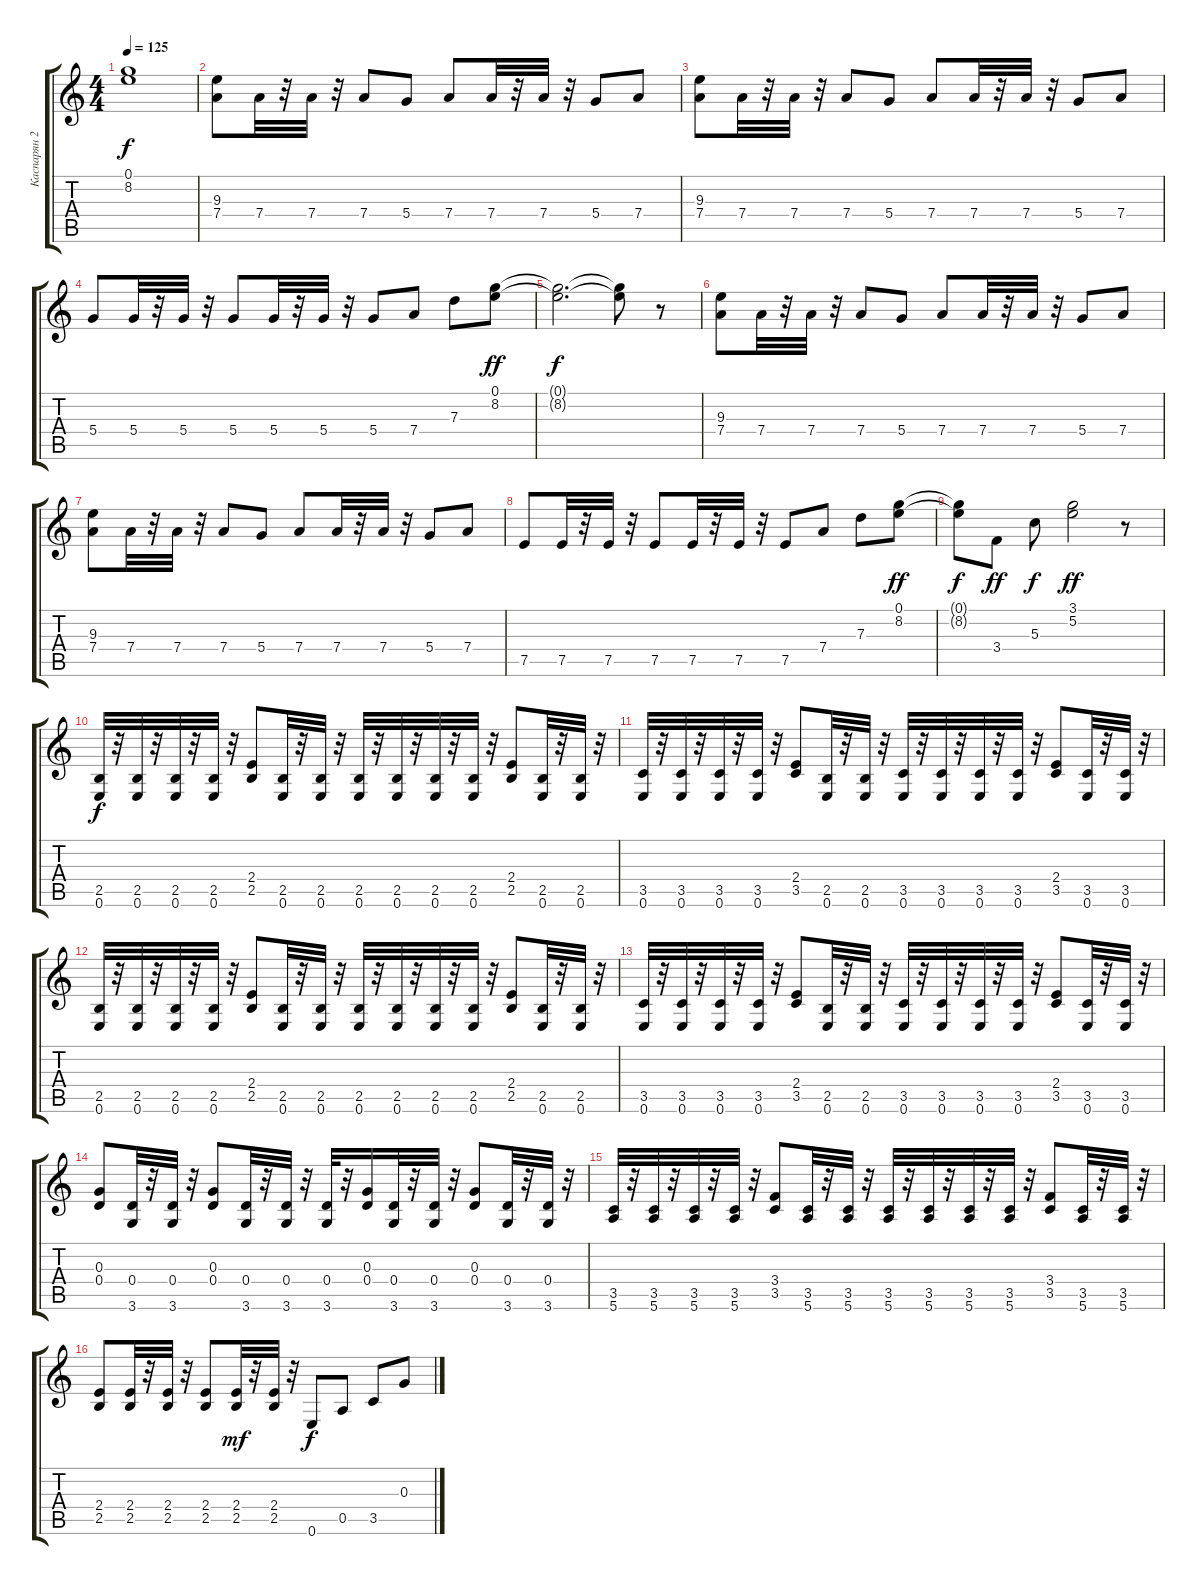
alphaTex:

\track ("Каспарян 2" "Каспарян 2") {instrument distortionguitar}
\staff {score tabs}
\tuning (E4 B3 G3 D3 A2 E2) {hide}
\ts (4 4)
\tempo 125
\clef g2
\ks c
(0.1{t} 8.2{t}).1{dy f} |
(9.3 7.4).8 7.4.32 r.32 7.4.32 r.32 7.4.8 5.4.8 7.4.8 7.4.32 r.32 7.4.32 r.32 5.4.8 7.4.8 |
(9.3 7.4).8 7.4.32 r.32 7.4.32 r.32 7.4.8 5.4.8 7.4.8 7.4.32 r.32 7.4.32 r.32 5.4.8 7.4.8 |
5.4.8 5.4.32 r.32 5.4.32 r.32 5.4.8 5.4.32 r.32 5.4.32 r.32 5.4.8 7.4.8 7.3.8 (0.1 8.2).8{dy ff} |
(0.1{t} 8.2{t}).2{d dy f} (0.1{t} 8.2{t}).8 r.8 |
(9.3 7.4).8 7.4.32 r.32 7.4.32 r.32 7.4.8 5.4.8 7.4.8 7.4.32 r.32 7.4.32 r.32 5.4.8 7.4.8 |
(9.3 7.4).8 7.4.32 r.32 7.4.32 r.32 7.4.8 5.4.8 7.4.8 7.4.32 r.32 7.4.32 r.32 5.4.8 7.4.8 |
7.5.8 7.5.32 r.32 7.5.32 r.32 7.5.8 7.5.32 r.32 7.5.32 r.32 7.5.8 7.4.8 7.3.8 (0.1 8.2).8{dy ff} |
(0.1{t} 8.2{t}).8{dy f} 3.4.8{dy ff} 5.3.8{dy f} (3.1 5.2).2{dy ff} r.8 |
(2.5 0.6).32{dy f} r.32 (2.5 0.6).32 r.32 (2.5 0.6).32 r.32 (2.5 0.6).32 r.32 (2.4 2.5).8 (2.5 0.6).32 r.32 (2.5 0.6).32 r.32 (2.5 0.6).32 r.32 (2.5 0.6).32 r.32 (2.5 0.6).32 r.32 (2.5 0.6).32 r.32 (2.4 2.5).8 (2.5 0.6).32 r.32 (2.5 0.6).32 r.32 |
(3.5 0.6).32 r.32 (3.5 0.6).32 r.32 (3.5 0.6).32 r.32 (3.5 0.6).32 r.32 (2.4 3.5).8 (2.5 0.6).32 r.32 (2.5 0.6).32 r.32 (3.5 0.6).32 r.32 (3.5 0.6).32 r.32 (3.5 0.6).32 r.32 (3.5 0.6).32 r.32 (2.4 3.5).8 (3.5 0.6).32 r.32 (3.5 0.6).32 r.32 |
(2.5 0.6).32 r.32 (2.5 0.6).32 r.32 (2.5 0.6).32 r.32 (2.5 0.6).32 r.32 (2.4 2.5).8 (2.5 0.6).32 r.32 (2.5 0.6).32 r.32 (2.5 0.6).32 r.32 (2.5 0.6).32 r.32 (2.5 0.6).32 r.32 (2.5 0.6).32 r.32 (2.4 2.5).8 (2.5 0.6).32 r.32 (2.5 0.6).32 r.32 |
(3.5 0.6).32 r.32 (3.5 0.6).32 r.32 (3.5 0.6).32 r.32 (3.5 0.6).32 r.32 (2.4 3.5).8 (2.5 0.6).32 r.32 (2.5 0.6).32 r.32 (3.5 0.6).32 r.32 (3.5 0.6).32 r.32 (3.5 0.6).32 r.32 (3.5 0.6).32 r.32 (2.4 3.5).8 (3.5 0.6).32 r.32 (3.5 0.6).32 r.32 |
(0.3 0.4).8 (0.4 3.6).32 r.32 (0.4 3.6).32 r.32 (0.3 0.4).8 (0.4 3.6).32 r.32 (0.4 3.6).32 r.32 (0.4 3.6).32 r.32 (0.3 0.4).16 (0.4 3.6).32 r.32 (0.4 3.6).32 r.32 (0.3 0.4).8 (0.4 3.6).32 r.32 (0.4 3.6).32 r.32 |
(3.5 5.6).32 r.32 (3.5 5.6).32 r.32 (3.5 5.6).32 r.32 (3.5 5.6).32 r.32 (3.4 3.5).8 (3.5 5.6).32 r.32 (3.5 5.6).32 r.32 (3.5 5.6).32 r.32 (3.5 5.6).32 r.32 (3.5 5.6).32 r.32 (3.5 5.6).32 r.32 (3.4 3.5).8 (3.5 5.6).32 r.32 (3.5 5.6).32 r.32 |
(2.4 2.5).8 (2.4 2.5).32 r.32 (2.4 2.5).32 r.32 (2.4 2.5).8 (2.4 2.5).32{dy mf} r.32 (2.4 2.5).32 r.32 0.6.8{dy f} 0.5.8 3.5.8 0.3.8
